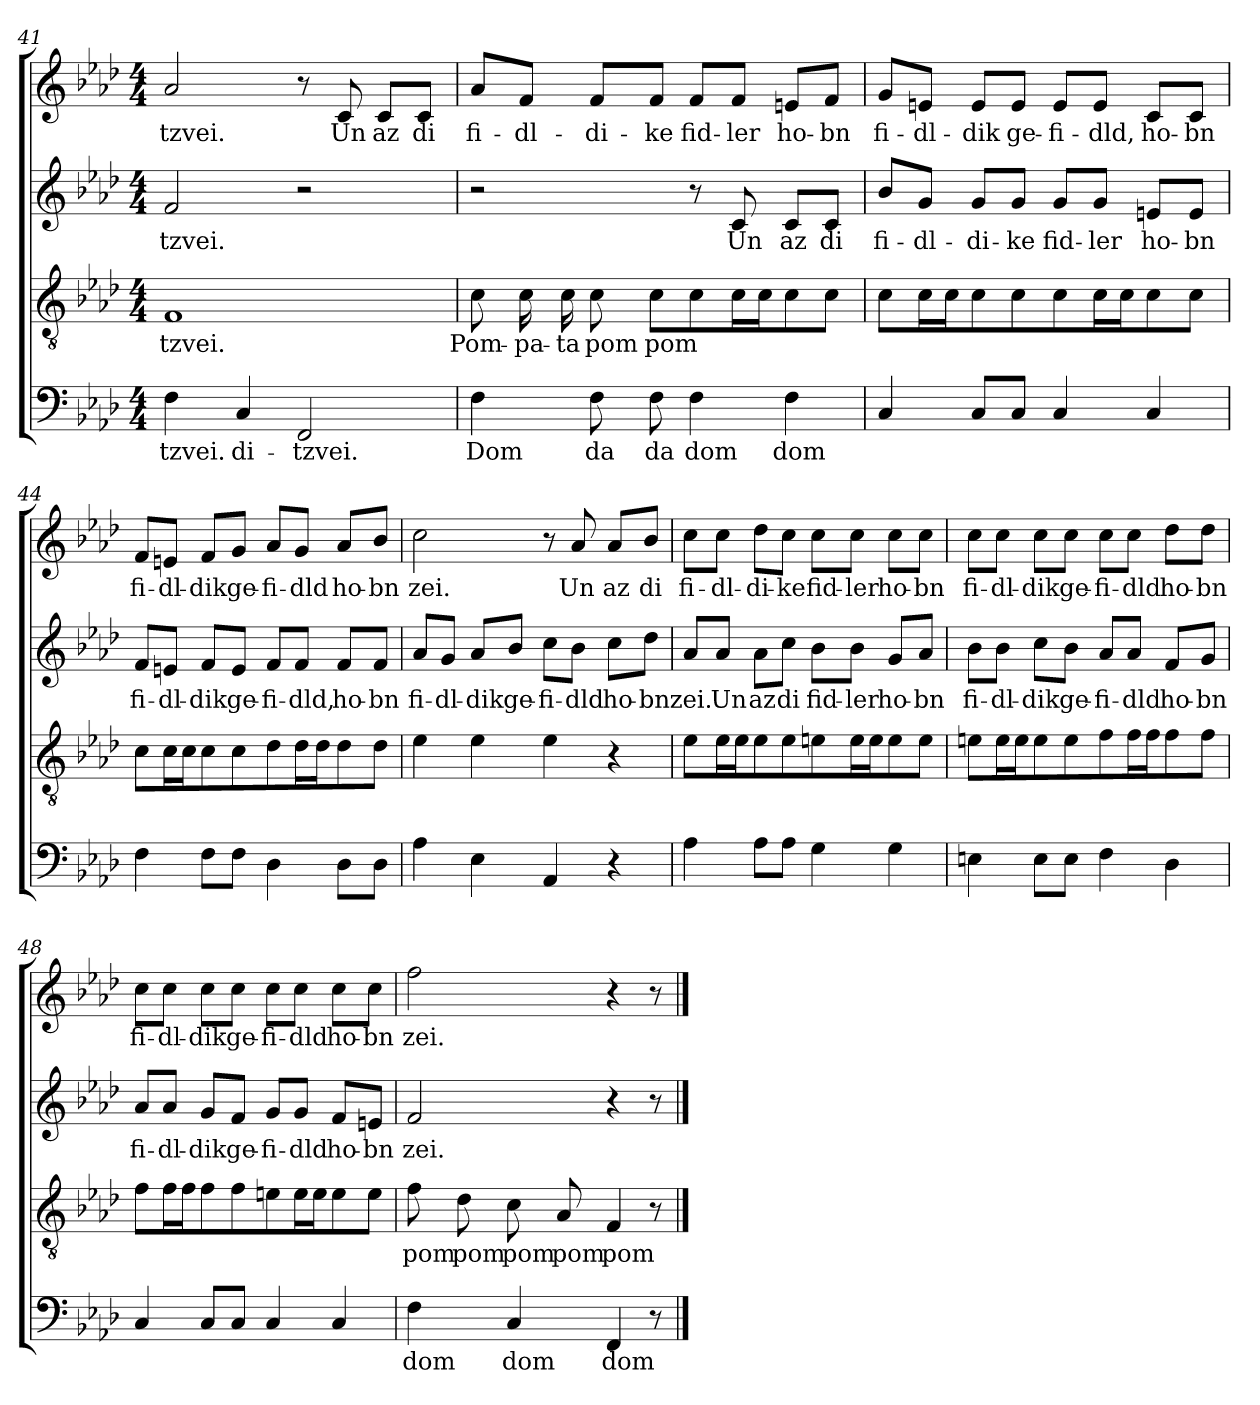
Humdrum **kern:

**kern	**text	**kern	**text	**kern	**text	**kern	**text
*part4	*part4	*part3	*part3	*part2	*part2	*part1	*part1
*staff4	*staff4	*staff3	*staff3	*staff2	*staff2	*staff1	*staff1
*clefF4	*	*clefGv2	*	*clefG2	*	*clefG2	*
*k[b-e-a-d-]	*	*k[b-e-a-d-]	*	*k[b-e-a-d-]	*	*k[b-e-a-d-]	*
*A-:	*	*A-:	*	*A-:	*	*A-:	*
*M4/4	*	*M4/4	*	*M4/4	*	*M4/4	*
=41	=41	=41	=41	=41	=41	=41	=41
!	!LO:LY:b	!	!LO:LY:b	!	!LO:LY:b	!	!LO:LY:b
4F\	-tzvei.	1F	-tzvei.	2f/	-tzvei.	2a-/	-tzvei.
!	!LO:LY:b	!	!	!	!	!	!
4C/	di-	.	.	.	.	.	.
!	!LO:LY:b	!	!	!	!	!	!
2FF/	-tzvei.	.	.	2r	.	8r	.
!	!	!	!	!	!	!	!LO:LY:b
.	.	.	.	.	.	8c/	Un
!	!	!	!	!	!	!	!LO:LY:b
.	.	.	.	.	.	8c/L	az
!	!	!	!	!	!	!	!LO:LY:b
.	.	.	.	.	.	8c/J	di
!!LO:LB:g=z
=42	=42	=42	=42	=42	=42	=42	=42
!	!LO:LY:b	!	!LO:LY:b	!	!	!	!LO:LY:b
4F\	Dom	8c\	Pom-	2r	.	8a-/L	fi-
!	!	!	!LO:LY:b	!	!	!	!LO:LY:b
.	.	16c\	-pa-	.	.	8f/J	-dl-
!	!	!	!LO:LY:b	!	!	!	!
.	.	16c\	-ta	.	.	.	.
!	!LO:LY:b	!	!LO:LY:b	!	!	!	!LO:LY:b
8F\	da	8c\	pom	.	.	8f/L	-di-
!	!LO:LY:b	!	!LO:LY:b	!	!	!	!LO:LY:b
8F\	da	8c\L	pom	.	.	8f/J	-ke
!	!LO:LY:b	!	!	!	!	!	!LO:LY:b
4F\	dom	8c\	.	8r	.	8f/L	fid-
!	!	!	!	!	!LO:LY:b	!	!LO:LY:b
.	.	16c\L	.	8c/	Un	8f/J	-ler
.	.	16c\J	.	.	.	.	.
!	!LO:LY:b	!	!	!	!LO:LY:b	!	!LO:LY:b
4F\	dom	8c\	.	8c/L	az	8en/L	ho-
!	!	!	!	!	!LO:LY:b	!	!LO:LY:b
.	.	8c\J	.	8c/J	di	8f/J	-bn
=43	=43	=43	=43	=43	=43	=43	=43
!	!	!	!	!	!LO:LY:b	!	!LO:LY:b
4C/	.	8c\L	.	8b-/L	fi-	8g/L	fi-
!	!	!	!	!	!LO:LY:b	!	!LO:LY:b
.	.	16c\L	.	8g/J	-dl-	8en/J	-dl-
.	.	16c\J	.	.	.	.	.
!	!	!	!	!	!LO:LY:b	!	!LO:LY:b
8C/L	.	8c\	.	8g/L	-di-	8e/L	-dik
!	!	!	!	!	!LO:LY:b	!	!LO:LY:b
8C/J	.	8c\	.	8g/J	-ke	8e/J	ge-
!	!	!	!	!	!LO:LY:b	!	!LO:LY:b
4C/	.	8c\	.	8g/L	fid-	8e/L	-fi-
!	!	!	!	!	!LO:LY:b	!	!LO:LY:b
.	.	16c\L	.	8g/J	-ler	8e/J	-dld,
.	.	16c\J	.	.	.	.	.
!	!	!	!	!	!LO:LY:b	!	!LO:LY:b
4C/	.	8c\	.	8en/L	ho-	8c/L	ho-
!	!	!	!	!	!LO:LY:b	!	!LO:LY:b
.	.	8c\J	.	8e/J	-bn	8c/J	-bn
=44	=44	=44	=44	=44	=44	=44	=44
!	!	!	!	!	!LO:LY:b	!	!LO:LY:b
4F\	.	8c\L	.	8f/L	fi-	8f/L	fi-
!	!	!	!	!	!LO:LY:b	!	!LO:LY:b
.	.	16c\L	.	8en/J	-dl-	8en/J	-dl-
.	.	16c\J	.	.	.	.	.
!	!	!	!	!	!LO:LY:b	!	!LO:LY:b
8F\L	.	8c\	.	8f/L	-dik	8f/L	-dik
!	!	!	!	!	!LO:LY:b	!	!LO:LY:b
8F\J	.	8c\	.	8e/J	ge-	8g/J	ge-
!	!	!	!	!	!LO:LY:b	!	!LO:LY:b
4D-\	.	8d-\	.	8f/L	-fi-	8a-/L	-fi-
!	!	!	!	!	!LO:LY:b	!	!LO:LY:b
.	.	16d-\L	.	8f/J	-dld,	8g/J	-dld
.	.	16d-\J	.	.	.	.	.
!	!	!	!	!	!LO:LY:b	!	!LO:LY:b
8D-\L	.	8d-\	.	8f/L	ho-	8a-/L	ho-
!	!	!	!	!	!LO:LY:b	!	!LO:LY:b
8D-\J	.	8d-\J	.	8f/J	-bn	8b-/J	-bn
=45	=45	=45	=45	=45	=45	=45	=45
!	!	!	!	!	!LO:LY:b	!	!LO:LY:b
4A-\	.	4e-\	.	8a-/L	fi-	2cc\	zei.
!	!	!	!	!	!LO:LY:b	!	!
.	.	.	.	8g/J	-dl-	.	.
!	!	!	!	!	!LO:LY:b	!	!
4E-\	.	4e-\	.	8a-/L	-dik	.	.
!	!	!	!	!	!LO:LY:b	!	!
.	.	.	.	8b-/J	ge-	.	.
!	!	!	!	!	!LO:LY:b	!	!
4AA-/	.	4e-\	.	8cc\L	-fi-	8r	.
!	!	!	!	!	!LO:LY:b	!	!LO:LY:b
.	.	.	.	8b-\J	-dld	8a-/	Un
!	!	!	!	!	!LO:LY:b	!	!LO:LY:b
4r	.	4r	.	8cc\L	ho-	8a-/L	az
!	!	!	!	!	!LO:LY:b	!	!LO:LY:b
.	.	.	.	8dd-\J	-bn	8b-/J	di
!!LO:LB:g=z
=46	=46	=46	=46	=46	=46	=46	=46
!	!	!	!	!	!LO:LY:b	!	!LO:LY:b
4A-\	.	8e-\L	.	8a-/L	zei.	8cc\L	fi-
!	!	!	!	!	!LO:LY:b	!	!LO:LY:b
.	.	16e-\L	.	8a-/J	Un	8cc\J	-dl-
.	.	16e-\J	.	.	.	.	.
!	!	!	!	!	!LO:LY:b	!	!LO:LY:b
8A-\L	.	8e-\	.	8a-\L	az	8dd-\L	-di-
!	!	!	!	!	!LO:LY:b	!	!LO:LY:b
8A-\J	.	8e-\	.	8cc\J	di	8cc\J	-ke
!	!	!	!	!	!LO:LY:b	!	!LO:LY:b
4G\	.	8en\	.	8b-\L	fid-	8cc\L	fid-
!	!	!	!	!	!LO:LY:b	!	!LO:LY:b
.	.	16e\L	.	8b-\J	-ler	8cc\J	-ler
.	.	16e\J	.	.	.	.	.
!	!	!	!	!	!LO:LY:b	!	!LO:LY:b
4G\	.	8e\	.	8g/L	ho-	8cc\L	ho-
!	!	!	!	!	!LO:LY:b	!	!LO:LY:b
.	.	8e\J	.	8a-/J	-bn	8cc\J	-bn
=47	=47	=47	=47	=47	=47	=47	=47
!	!	!	!	!	!LO:LY:b	!	!LO:LY:b
4En\	.	8en\L	.	8b-\L	fi-	8cc\L	fi-
!	!	!	!	!	!LO:LY:b	!	!LO:LY:b
.	.	16e\L	.	8b-\J	-dl-	8cc\J	-dl-
.	.	16e\J	.	.	.	.	.
!	!	!	!	!	!LO:LY:b	!	!LO:LY:b
8E\L	.	8e\	.	8cc\L	-dik	8cc\L	-dik
!	!	!	!	!	!LO:LY:b	!	!LO:LY:b
8E\J	.	8e\	.	8b-\J	ge-	8cc\J	ge-
!	!	!	!	!	!LO:LY:b	!	!LO:LY:b
4F\	.	8f\	.	8a-/L	-fi-	8cc\L	-fi-
!	!	!	!	!	!LO:LY:b	!	!LO:LY:b
.	.	16f\L	.	8a-/J	-dld	8cc\J	-dld
.	.	16f\J	.	.	.	.	.
!	!	!	!	!	!LO:LY:b	!	!LO:LY:b
4D-\	.	8f\	.	8f/L	ho-	8dd-\L	ho-
!	!	!	!	!	!LO:LY:b	!	!LO:LY:b
.	.	8f\J	.	8g/J	-bn	8dd-\J	-bn
=48	=48	=48	=48	=48	=48	=48	=48
!	!	!	!	!	!LO:LY:b	!	!LO:LY:b
4C/	.	8f\L	.	8a-/L	fi-	8cc\L	fi-
!	!	!	!	!	!LO:LY:b	!	!LO:LY:b
.	.	16f\L	.	8a-/J	-dl-	8cc\J	-dl-
.	.	16f\J	.	.	.	.	.
!	!	!	!	!	!LO:LY:b	!	!LO:LY:b
8C/L	.	8f\	.	8g/L	-dik	8cc\L	-dik
!	!	!	!	!	!LO:LY:b	!	!LO:LY:b
8C/J	.	8f\	.	8f/J	ge-	8cc\J	ge-
!	!	!	!	!	!LO:LY:b	!	!LO:LY:b
4C/	.	8en\	.	8g/L	-fi-	8cc\L	-fi-
!	!	!	!	!	!LO:LY:b	!	!LO:LY:b
.	.	16e\L	.	8g/J	-dld	8cc\J	-dld
.	.	16e\J	.	.	.	.	.
!	!	!	!	!	!LO:LY:b	!	!LO:LY:b
4C/	.	8e\	.	8f/L	ho-	8cc\L	ho-
!	!	!	!	!	!LO:LY:b	!	!LO:LY:b
.	.	8e\J	.	8en/J	-bn	8cc\J	-bn
=49	=49	=49	=49	=49	=49	=49	=49
!	!LO:LY:b	!	!LO:LY:b	!	!LO:LY:b	!	!LO:LY:b
4F\	dom	8f\	pom	2f/	zei.	2ff\	zei.
!	!	!	!LO:LY:b	!	!	!	!
.	.	8d-\	pom	.	.	.	.
!	!LO:LY:b	!	!LO:LY:b	!	!	!	!
4C/	dom	8c\	pom	.	.	.	.
!	!	!	!LO:LY:b	!	!	!	!
.	.	8A-/	pom	.	.	.	.
!	!LO:LY:b	!	!LO:LY:b	!	!	!	!
4FF/	dom	4F/	pom	4r	.	4r	.
8r	.	8r	.	8r	.	8r	.
==	==	==	==	==	==	==	==
*-	*-	*-	*-	*-	*-	*-	*-
